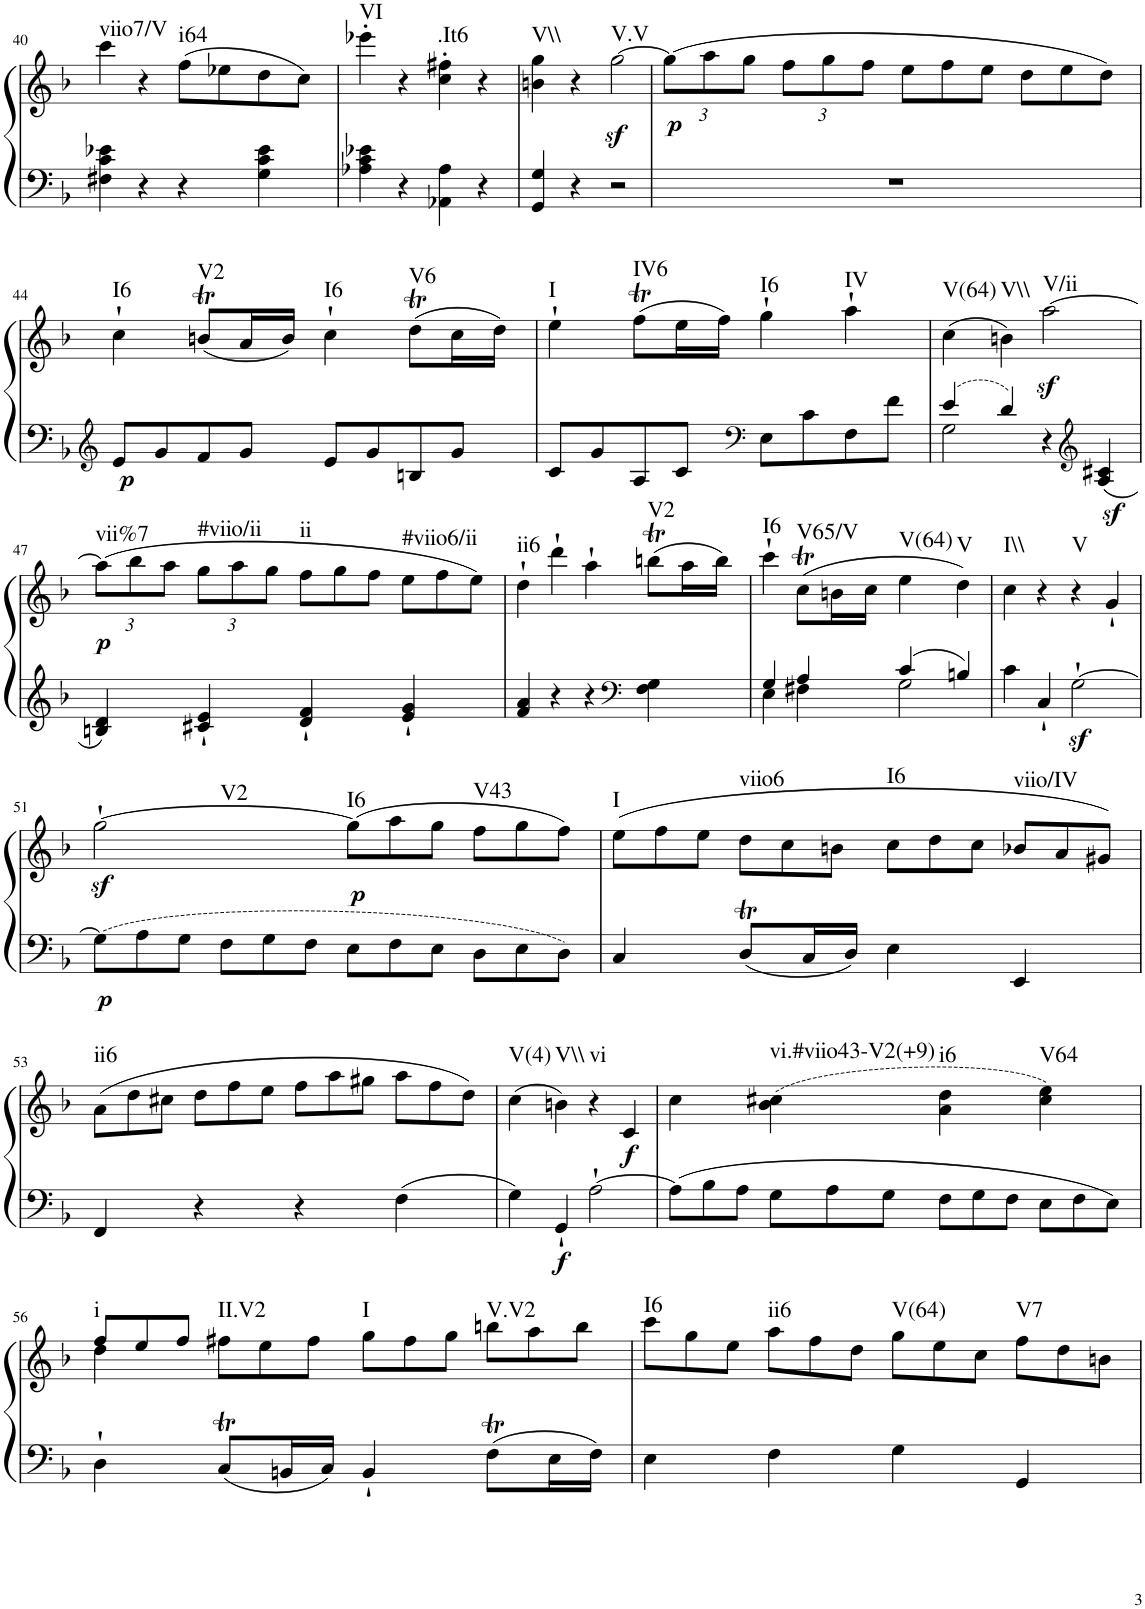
**kern	**kern	**dynam	**harte
*part1	*part1	*part1	*part1
*staff2	*staff1	*staff1/2	*
*I"unbenannt2	*	*	*
!!LO:PB:g=z
*clefF4	*clefG2	*	*
*k[b-]	*k[b-]	*	*
*M2/2	*M2/2	*	*
=40	=40	=40	=40
!	!	!	!LO:H:kt=viio7/V
4F#X\ 4c\ 4e-X\	4ccc\	.	N
4r	4r	.	.
!	!	!	!LO:H:kt=i64
4r	(8ff\L	.	N
.	8ee-X\	.	.
4G\ 4c\ 4e-\	8dd\	.	.
.	8cc\J)	.	.
=41	=41	=41	=41
!	!	!	!LO:H:kt=VI
4A-X\ 4c\ 4e-X\	4eee-X'\	.	N
4r	4r	.	.
!	!	!	!LO:H:kt=.It6
4AA-X\ 4A-\	4cc\' 4ff#X\'	.	N
4r	4r	.	.
=42	=42	=42	=42
!	!	!	!LO:H:kt=V\\
4GG/ 4G/	4bn\ 4gg\	.	N
4r	4r	.	.
!	!	!LO:DY:b	!LO:H:kt=V.V
2r	[2gg\	sf	N
=43	=43	=43	=43
*	*Xbrackettup	*	*
!	!	!LO:DY:b	!
1r	(12gg\L]	p	.
.	12aa\	.	.
.	12gg\J	.	.
.	12ff\L	.	.
.	12gg\	.	.
.	12ff\J	.	.
*	*Xtuplet	*	*
.	12ee\L	.	.
.	12ff\	.	.
.	12ee\J	.	.
.	12dd\L	.	.
.	12ee\	.	.
.	12dd\J)	.	.
!!LO:LB:g=z
=44	=44	=44	=44
*clefG2	*	*	*
!	!	!LO:DY:b=2	!LO:H:kt=I6
8e/L	4cc`\	p	N
8g/	.	.	.
!	!	!	!LO:H:kt=V2
8f/	(8bnt/L	.	N
8g/J	16a/L	.	.
.	16b/JJ)	.	.
!	!	!	!LO:H:kt=I6
8e/L	4cc`\	.	N
8g/	.	.	.
!	!	!	!LO:H:kt=V6
8Bn/	(8ddT\L	.	N
8g/J	16cc\L	.	.
.	16dd\JJ)	.	.
=45	=45	=45	=45
!	!	!	!LO:H:kt=I
8c/L	4ee`\	.	N
8g/	.	.	.
!	!	!	!LO:H:kt=IV6
8A/	(8ffT\L	.	N
8c/J	16ee\L	.	.
.	16ff\JJ)	.	.
*clefF4	*	*	*
!	!	!	!LO:H:kt=I6
8E\L	4gg`\	.	N
8c\	.	.	.
!	!	!	!LO:H:kt=IV
8F\	4aa`\	.	N
8f\J	.	.	.
=46	=46	=46	=46
*^	*	*	*
!	!	!	!	!LO:H:kt=V(64)
4e/	2G\	(4cc\	.	N
!	!	!	!	!LO:H:kt=V\\
4d/	.	4bn\)	.	N
!	!	!	!LO:DY:b	!LO:H:kt=V/ii
4r	2ryy	[2aa\	sf	N
*clefG2	*	*	*	*
!	!	!	!LO:DY:b=2	!
4A/ 4c#X/	.	.	sf	.
*v	*v	*	*	*
!!LO:LB:g=z
=47	=47	=47	=47
*	*tuplet	*	*
!	!	!LO:DY:b	!LO:H:kt=vii%7
4Bn/ 4d/	(12aa\L]	p	N
.	12bb-\	.	.
.	12aa\J	.	.
!	!	!	!LO:H:kt=#viio/ii
4c#X/` 4e/`	12gg\L	.	N
.	12aa\	.	.
.	12gg\J	.	.
*	*Xtuplet	*	*
!	!	!	!LO:H:kt=ii
4d/` 4f/`	12ff\L	.	N
.	12gg\	.	.
.	12ff\J	.	.
!	!	!	!LO:H:kt=#viio6/ii
4e/` 4g/`	12ee\L	.	N
.	12ff\	.	.
.	12ee\J)	.	.
=48	=48	=48	=48
!	!	!	!LO:H:kt=ii6
4f/ 4a/	4dd`\	.	N
4r	4ddd`\	.	.
4r	4aa`\	.	.
*clefF4	*	*	*
!	!	!	!LO:H:kt=V2
4F\ 4G\	(8bbnt\L	.	N
.	16aa\L	.	.
.	16bb\JJ)	.	.
=49	=49	=49	=49
*^	*	*	*
!	!	!	!	!LO:H:kt=I6
4G/	4E\	4ccc`\	.	N
!	!	!	!	!LO:H:kt=V65/V
4A/	4F#X\	(8ccT\L	.	N
.	.	16bn\L	.	.
.	.	16cc\JJ	.	.
!	!	!	!	!LO:H:kt=V(64)
4c/	2G\	4ee\	.	N
!	!	!	!	!LO:H:kt=V
4Bn/	.	4dd\)	.	N
*v	*v	*	*	*
=50	=50	=50	=50
!	!	!	!LO:H:kt=I\\
4c\	4cc\	.	N
4C`/	4r	.	.
!	!	!	!LO:H:kt=V
[2Gz<`\	4r	.	N
.	4g`/	.	.
!!LO:LB:g=z
=51	=51	=51	=51
*Xtuplet	*	*	*
!	!	!LO:DY:b=2	!
!	!	!LO:DY:n=1:b	!LO:H:kt=V2
12G\L]	[2gg`\	p sf	N
12A\	.	.	.
12G\J	.	.	.
12F\L	.	.	.
12G\	.	.	.
12F\J	.	.	.
!	!	!LO:DY:n=2:b	!LO:H:kt=I6
12E\L	(12gg\L]	p	N
12F\	12aa\	.	.
12E\J	12gg\J	.	.
!	!	!	!LO:H:kt=V43
12D\L	12ff\L	.	N
12E\	12gg\	.	.
12D\J	12ff\J)	.	.
=52	=52	=52	=52
!	!	!	!LO:H:kt=I
4C/	(12ee\L	.	N
.	12ff\	.	.
.	12ee\J	.	.
!	!	!	!LO:H:kt=viio6
8DT/L	12dd\L	.	N
.	12cc\	.	.
16C/L	.	.	.
.	12bn\J	.	.
16D/JJ	.	.	.
!	!	!	!LO:H:kt=I6
4E\	12cc\L	.	N
.	12dd\	.	.
.	12cc\J	.	.
!	!	!	!LO:H:kt=viio/IV
4EE/	12b-X/L	.	N
.	12a/	.	.
.	12g#X/J)	.	.
!!LO:LB:g=z
=53	=53	=53	=53
!	!	!	!LO:H:kt=ii6
4FF/	(12a\L	.	N
.	12dd\	.	.
.	12cc#X\J	.	.
4r	12dd\L	.	.
.	12ff\	.	.
.	12ee\J	.	.
4r	12ff\L	.	.
.	12aa\	.	.
.	12gg#X\J	.	.
4F\	12aa\L	.	.
.	12ff\	.	.
.	12dd\J)	.	.
=54	=54	=54	=54
!	!	!	!LO:H:kt=V(4)
4G\	(4cc\	.	N
!	!	!LO:DY:b=2	!LO:H:kt=V\\
4GG`/	4bn\)	f	N
!	!	!	!LO:H:kt=vi
[2A`\	4r	.	N
!	!	!LO:DY:b	!
.	4c/	f	.
=55	=55	=55	=55
12A\L]	4cc\	.	.
12B-\	.	.	.
12A\J	.	.	.
!	!	!	!LO:H:kt=vi.#viio43-V2(+9)
12G\L	(4b-\ 4cc#X\	.	N
12A\	.	.	.
12G\J	.	.	.
!	!	!	!LO:H:kt=i6
12F\L	4a\ 4dd\	.	N
12G\	.	.	.
12F\J	.	.	.
!	!	!	!LO:H:kt=V64
12E\L	4cc#\ 4ee\)	.	N
12F\	.	.	.
12E\J	.	.	.
!!LO:LB:g=z
=56	=56	=56	=56
*	*^	*	*
!	!	!	!	!LO:H:kt=i
4D`\	12ff/L	4dd\	.	N
.	12ee/	.	.	.
.	12ff/J	.	.	.
!	!	!	!	!LO:H:kt=II.V2
8CT/L	12ff#X\L	2.ryy	.	N
.	12ee\	.	.	.
16BBn/L	.	.	.	.
.	12ff#\J	.	.	.
16C/JJ	.	.	.	.
!	!	!	!	!LO:H:kt=I
4BB`/	12gg\L	.	.	N
.	12ff#\	.	.	.
.	12gg\J	.	.	.
!	!	!	!	!LO:H:kt=V.V2
8FT\L	12bbn\L	.	.	N
.	12aa\	.	.	.
16E\L	.	.	.	.
.	12bb\J	.	.	.
16F\JJ	.	.	.	.
*	*v	*v	*	*
=57	=57	=57	=57
!	!	!	!LO:H:kt=I6
4E\	12ccc\L	.	N
.	12gg\	.	.
.	12ee\J	.	.
!	!	!	!LO:H:kt=ii6
4F\	12aa\L	.	N
.	12ff\	.	.
.	12dd\J	.	.
!	!	!	!LO:H:kt=V(64)
4G\	12gg\L	.	N
.	12ee\	.	.
.	12cc\J	.	.
!	!	!	!LO:H:kt=V7
4GG/	12ff\L	.	N
.	12dd\	.	.
.	12bn\J	.	.
=	=	=	=
*-	*-	*-	*-
